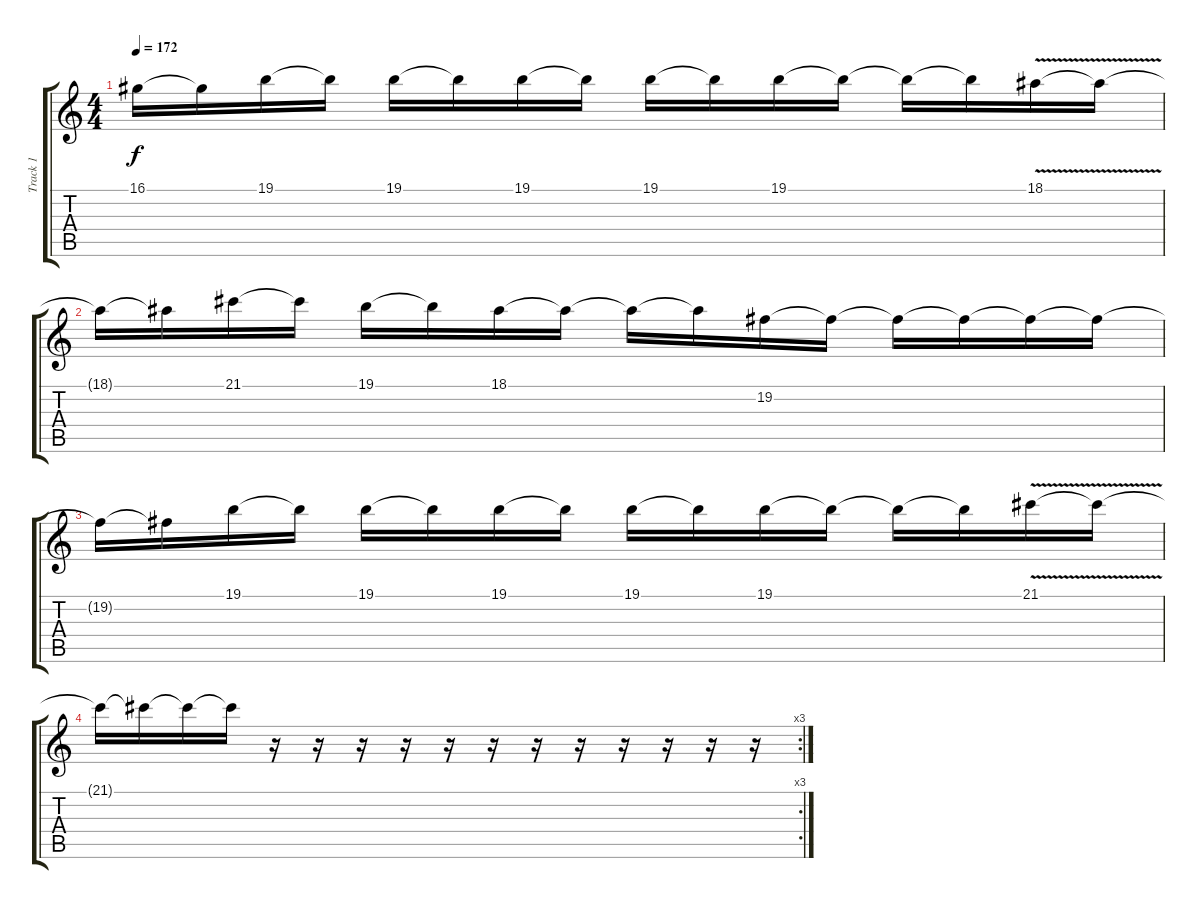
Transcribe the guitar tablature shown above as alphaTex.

\track ("Track 1" "Track 1") {instrument lead5charang}
\staff {score tabs}
\tuning (E4 B3 G3 D3 A2 E2) {hide}
\ts (4 4)
\tempo 172
\clef g2
\ks c
16.1{t}.16{dy f} 16.1{t}.16 19.1.16 19.1{t}.16 19.1.16 19.1{t}.16 19.1.16 19.1{t}.16 19.1.16 19.1{t}.16 19.1.16 19.1{t}.16 19.1{t}.16 19.1{t}.16 18.1{v}.16 18.1{t}.16 |
18.1{t}.16 18.1{t}.16 21.1.16 21.1{t}.16 19.1.16 19.1{t}.16 18.1.16 18.1{t}.16 18.1{t}.16 18.1{t}.16 19.2.16 19.2{t}.16 19.2{t}.16 19.2{t}.16 19.2{t}.16 19.2{t}.16 |
19.2{t}.16 19.2{t}.16 19.1.16 19.1{t}.16 19.1.16 19.1{t}.16 19.1.16 19.1{t}.16 19.1.16 19.1{t}.16 19.1.16 19.1{t}.16 19.1{t}.16 19.1{t}.16 21.1{v}.16 21.1{t}.16 |
\rc 3
21.1{t}.16 21.1{t}.16 21.1{t}.16 21.1{t}.16 r.16 r.16 r.16 r.16 r.16 r.16 r.16 r.16 r.16 r.16 r.16 r.16
